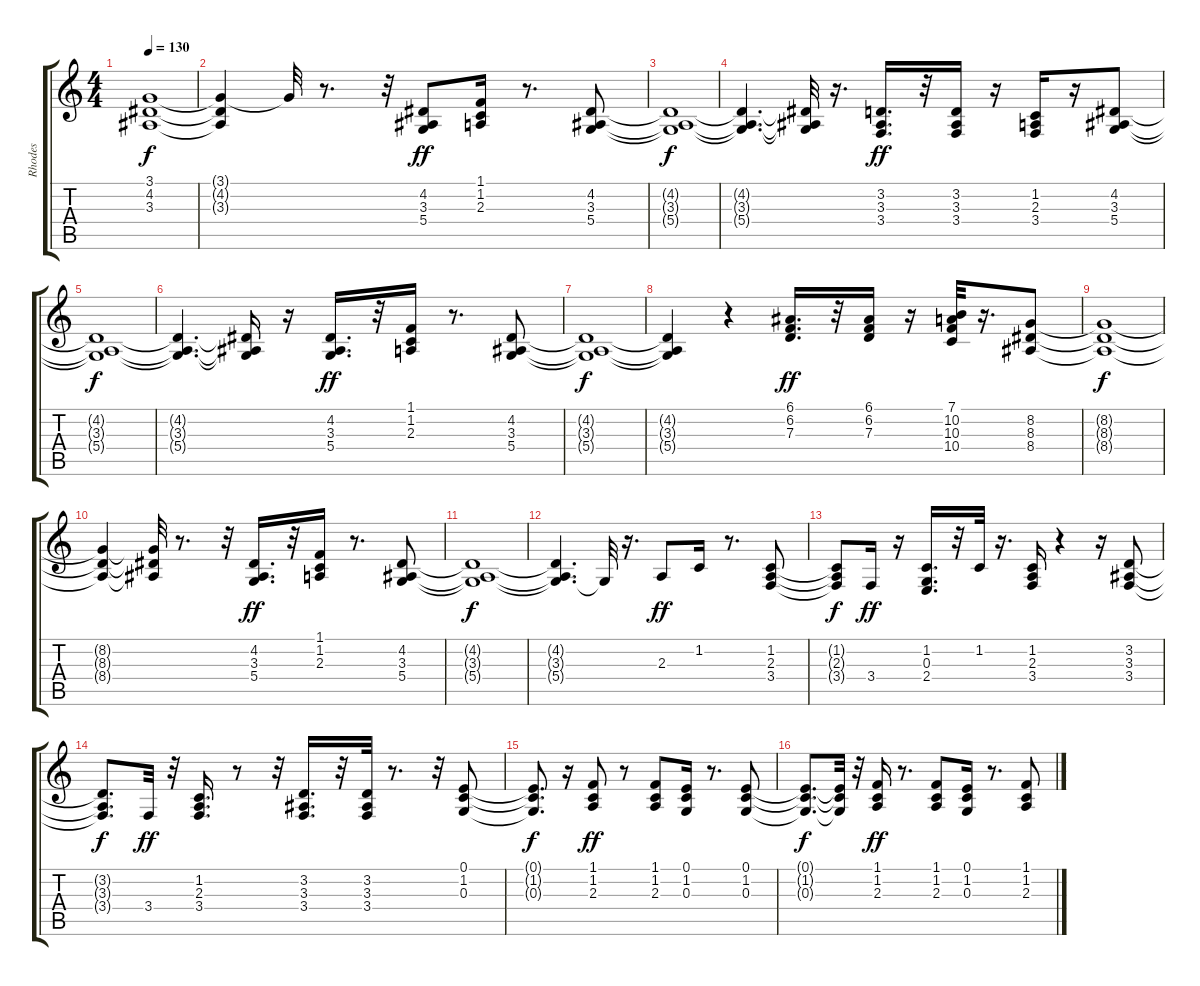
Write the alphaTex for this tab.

\track ("Rhodes              " "Rhodes    ") {instrument electricpiano2}
\staff {score tabs}
\tuning (E4 B3 G3 D3 A2 E2) {hide}
\ts (4 4)
\tempo 130
\clef g2
\ks c
(3.1{t} 4.2{t} 3.3{t}).1{dy f} |
(3.1{t} 4.2{t} 3.3{t}).4 3.1{t}.32 r.8{d} r.32 (4.2 3.3 5.4).8{dy ff} (1.1 1.2 2.3).16 r.8{d} (4.2 3.3 5.4).8 |
(4.2{t} 3.3{t} 5.4{t}).1{dy f} |
(4.2{t} 3.3{t} 5.4{t}).4{d} (4.2{t} 3.3{t} 5.4{t}).32 r.16{d} (3.2 3.3 3.4).16{d dy ff} r.32 (3.2 3.3 3.4).16 r.16 (1.2 2.3 3.4).16 r.16 (4.2 3.3 5.4).8 |
(4.2{t} 3.3{t} 5.4{t}).1{dy f} |
(4.2{t} 3.3{t} 5.4{t}).4{d} (4.2{t} 3.3{t} 5.4{t}).16 r.16 (4.2 3.3 5.4).16{d dy ff} r.32 (1.1 1.2 2.3).16 r.8{d} (4.2 3.3 5.4).8 |
(4.2{t} 3.3{t} 5.4{t}).1{dy f} |
(4.2{t} 3.3{t} 5.4{t}).4 r.4 (6.1 6.2 7.3).16{d dy ff} r.32 (6.1 6.2 7.3).16 r.16 (7.1 10.2 10.3 10.4).32 r.16{d} (8.2 8.3 8.4).8 |
(8.2{t} 8.3{t} 8.4{t}).1{dy f} |
(8.2{t} 8.3{t} 8.4{t}).4 (8.2{t} 8.3{t} 8.4{t}).32 r.8{d} r.32 (4.2 3.3 5.4).16{d dy ff} r.32 (1.1 1.2 2.3).16 r.8{d} (4.2 3.3 5.4).8 |
(4.2{t} 3.3{t} 5.4{t}).1{dy f} |
(4.2{t} 3.3{t} 5.4{t}).4{d} 5.4{t}.32 r.16{d} 2.3.8{dy ff} 1.2.16 r.8{d} (1.2 2.3 3.4).8 |
(1.2{t} 2.3{t} 3.4{t}).8{dy f} 3.4.16{dy ff} r.16 (1.2 0.3 2.4).16{d} r.32 1.2.32 r.16{d} (1.2 2.3 3.4).16 r.4 r.16 (3.2 3.3 3.4).8 |
(3.2{t} 3.3{t} 3.4{t}).8{d dy f} 3.4.32{dy ff} r.32 (1.2 2.3 3.4).16{d} r.8 r.32 (3.2 3.3 3.4).16{d} r.32 (3.2 3.3 3.4).32 r.8{d} r.32 (0.1 1.2 0.3).8 |
(0.1{t} 1.2{t} 0.3{t}).8{d dy f} r.16 (1.1 1.2 2.3).8{dy ff} r.8 (1.1 1.2 2.3).8 (0.1 1.2 0.3).16 r.8{d} (0.1 1.2 0.3).8 |
(0.1{t} 1.2{t} 0.3{t}).8{d dy f} (0.1{t} 1.2{t} 0.3{t}).32 r.32 (1.1 1.2 2.3).16{dy ff} r.8{d} (1.1 1.2 2.3).8 (0.1 1.2 0.3).16 r.8{d} (1.1 1.2 2.3).8
